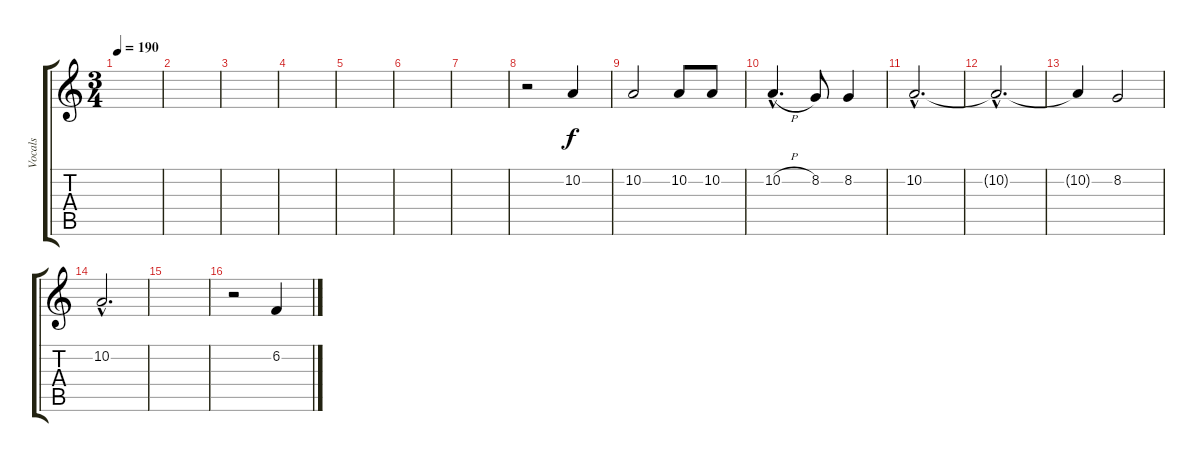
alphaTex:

\track ("Vocals" "Vocals") {instrument tenorsax}
\staff {score tabs}
\tuning (E4 B3 G3 D3 A2 E2) {hide}
\ts (3 4)
\tempo 190
\clef g2
\ks c
|
|
|
|
|
|
|
r.2{volume 16} 10.2.4 |
10.2.2 10.2.8 10.2.8 |
10.2{h hac}.4{d} 8.2.8 8.2.4 |
10.2{hac}.2{d} |
10.2{hac t}.2{d} |
10.2{t}.4 8.2.2 |
10.2{hac}.2{d} |
|
r.2 6.2.4
